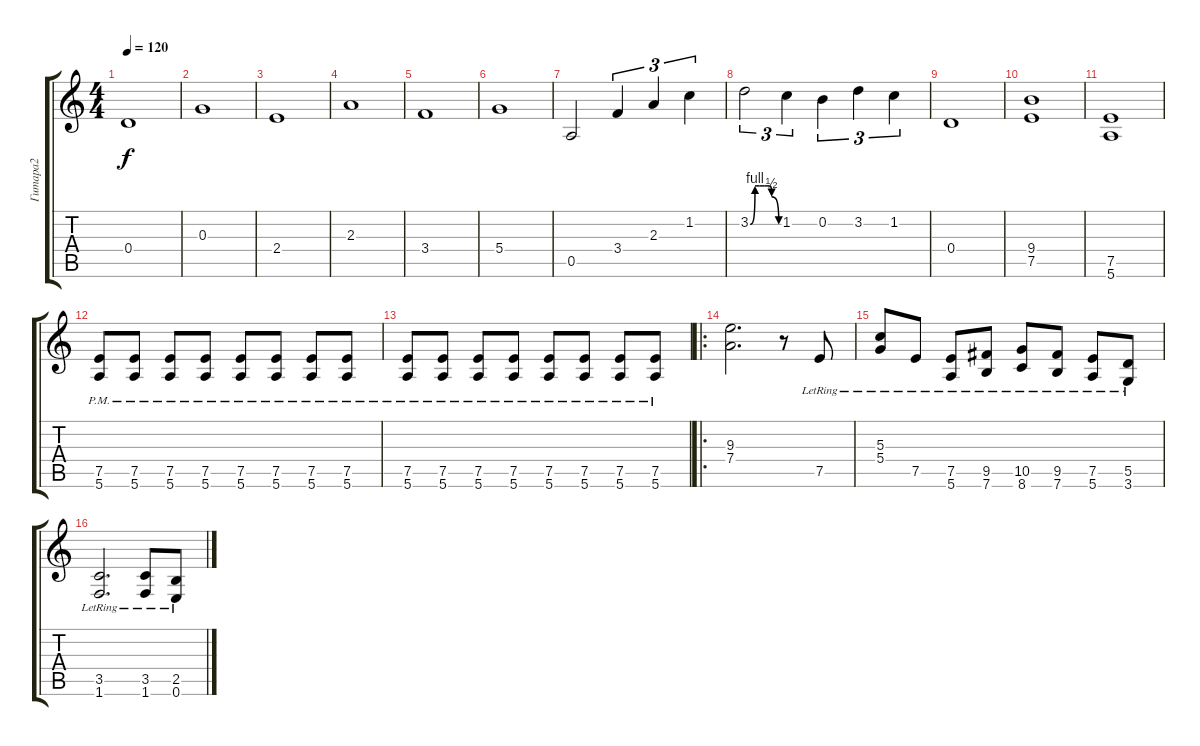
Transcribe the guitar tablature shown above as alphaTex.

\track ("Гитара2" "Гитара2") {instrument distortionguitar}
\staff {score tabs}
\tuning (E4 B3 G3 D3 A2 E2) {hide}
\ts (4 4)
\tempo 120
\clef g2
\ks c
0.4.1{dy f} |
0.3.1 |
2.4.1 |
2.3.1 |
3.4.1 |
5.4.1 |
0.5.2 3.4.4{tu (3 2)} 2.3.4{tu (3 2)} 1.2.4{tu (3 2)} |
3.2{be (custom 0 0 10 4 20 4 30 4 40 4 45 2 60 0)}.2{tu (3 2)} 1.2.4{tu (3 2)} 0.2.4{tu (3 2)} 3.2.4{tu (3 2)} 1.2.4{tu (3 2)} |
0.4.1 |
(9.4 7.5).1 |
(7.5 5.6).1 |
(7.5{pm} 5.6{pm}).8{volume 3} (7.5{pm} 5.6{pm}).8{volume 8} (7.5{pm} 5.6{pm}).8 (7.5{pm} 5.6{pm}).8 (7.5{pm} 5.6{pm}).8 (7.5{pm} 5.6{pm}).8 (7.5{pm} 5.6{pm}).8 (7.5{pm} 5.6{pm}).8 |
(7.5{pm} 5.6{pm}).8 (7.5{pm} 5.6{pm}).8 (7.5{pm} 5.6{pm}).8 (7.5{pm} 5.6{pm}).8 (7.5{pm} 5.6{pm}).8 (7.5{pm} 5.6{pm}).8 (7.5{pm} 5.6{pm}).8 (7.5{pm} 5.6{pm}).8 |
\ro
(9.3 7.4).2{d} r.8 7.5{lr}.8 |
(5.3{lr} 5.4{lr}).8 7.5{lr}.8 (7.5{lr} 5.6{lr}).8 (9.5{lr} 7.6{lr}).8 (10.5{lr} 8.6{lr}).8 (9.5{lr} 7.6{lr}).8 (7.5{lr} 5.6{lr}).8 (5.5{lr} 3.6{lr}).8 |
(3.5{lr} 1.6{lr}).2{d} (3.5{lr} 1.6{lr}).8 (2.5{lr} 0.6{lr}).8
